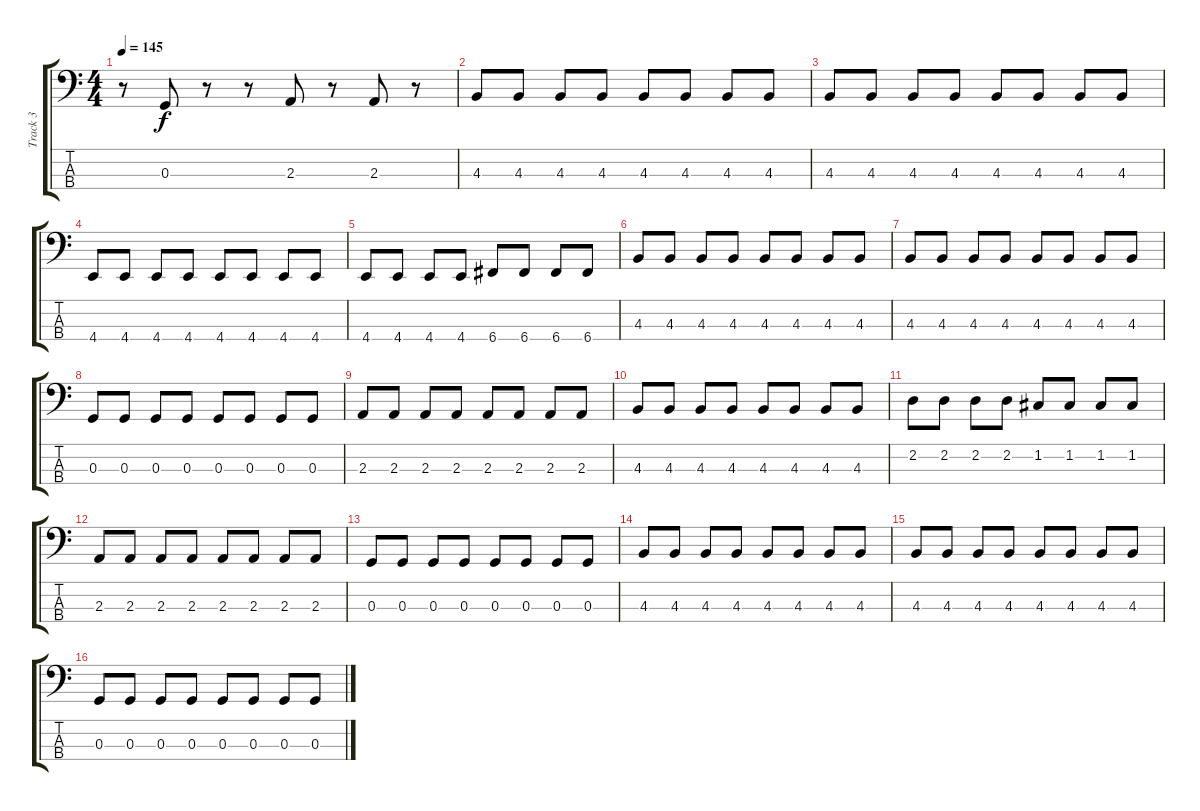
\track ("Track 3" "Track 3") {instrument electricbasspick}
\staff {score tabs}
\tuning (F2 C2 G1 C1) {hide}
\ts (4 4)
\tempo 145
\clef f4
\ks c
r.8{dy f} 0.3.8 r.8 r.8 2.3.8 r.8 2.3.8 r.8 |
4.3.8 4.3.8 4.3.8 4.3.8 4.3.8 4.3.8 4.3.8 4.3.8 |
4.3.8 4.3.8 4.3.8 4.3.8 4.3.8 4.3.8 4.3.8 4.3.8 |
4.4.8 4.4.8 4.4.8 4.4.8 4.4.8 4.4.8 4.4.8 4.4.8 |
4.4.8 4.4.8 4.4.8 4.4.8 6.4.8 6.4.8 6.4.8 6.4.8 |
4.3.8 4.3.8 4.3.8 4.3.8 4.3.8 4.3.8 4.3.8 4.3.8 |
4.3.8 4.3.8 4.3.8 4.3.8 4.3.8 4.3.8 4.3.8 4.3.8 |
0.3.8 0.3.8 0.3.8 0.3.8 0.3.8 0.3.8 0.3.8 0.3.8 |
2.3.8 2.3.8 2.3.8 2.3.8 2.3.8 2.3.8 2.3.8 2.3.8 |
4.3.8 4.3.8 4.3.8 4.3.8 4.3.8 4.3.8 4.3.8 4.3.8 |
2.2.8 2.2.8 2.2.8 2.2.8 1.2.8 1.2.8 1.2.8 1.2.8 |
2.3.8 2.3.8 2.3.8 2.3.8 2.3.8 2.3.8 2.3.8 2.3.8 |
0.3.8 0.3.8 0.3.8 0.3.8 0.3.8 0.3.8 0.3.8 0.3.8 |
4.3.8 4.3.8 4.3.8 4.3.8 4.3.8 4.3.8 4.3.8 4.3.8 |
4.3.8 4.3.8 4.3.8 4.3.8 4.3.8 4.3.8 4.3.8 4.3.8 |
0.3.8 0.3.8 0.3.8 0.3.8 0.3.8 0.3.8 0.3.8 0.3.8
